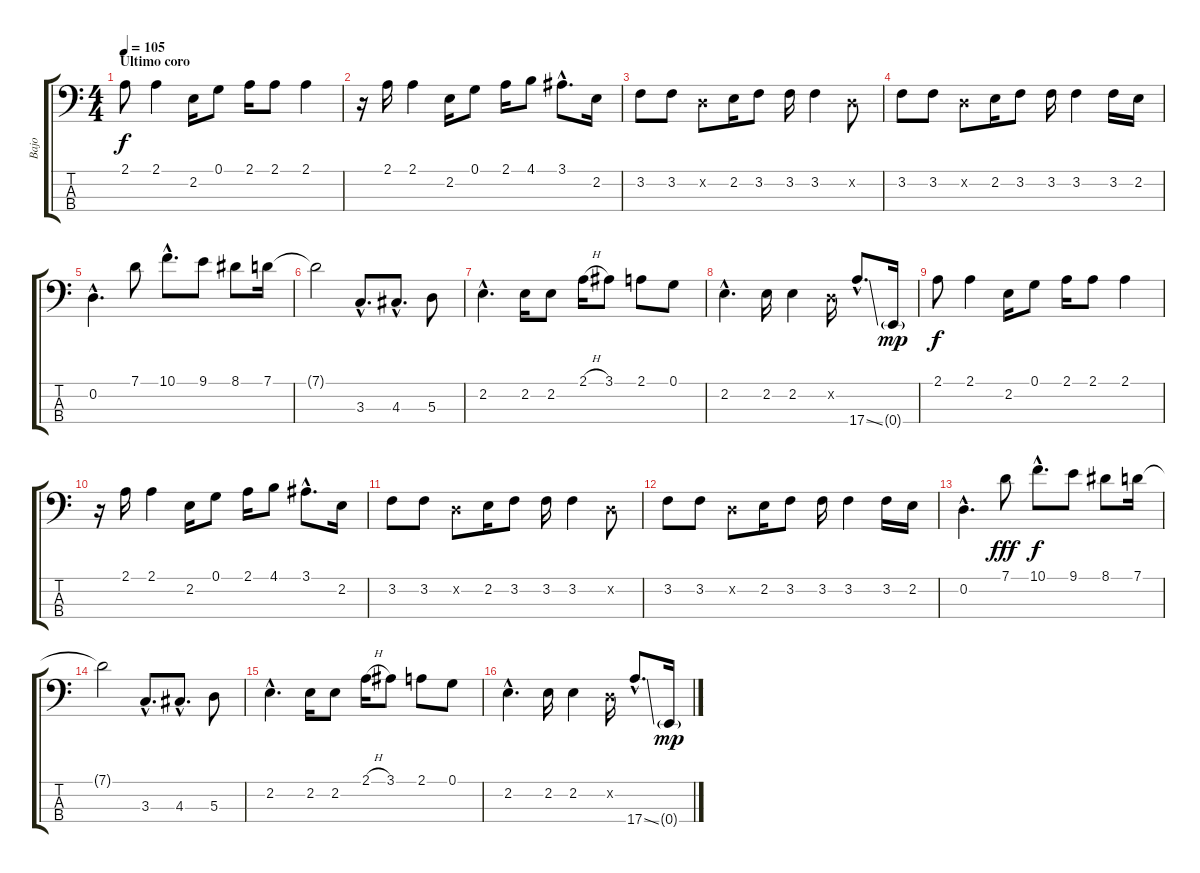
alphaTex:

\track ("Bajo" "Bajo") {instrument electricbassfinger}
\staff {score tabs}
\tuning (G2 D2 A1 E1) {hide}
\ts (4 4)
\section ("" "Ultimo coro")
\tempo 105
\clef f4
\ks c
2.1.8{dy f} 2.1.4 2.2.16 0.1.8 2.1.16 2.1.8 2.1.4 |
r.16 2.1.16 2.1.4 2.2.16 0.1.8 2.1.16 4.1.8 3.1{hac}.8{d} 2.2.16 |
3.2.8 3.2.8 0.2{x}.8 2.2.16 3.2.8 3.2.16 3.2.4 0.2{x}.8 |
3.2.8 3.2.8 0.2{x}.8 2.2.16 3.2.8 3.2.16 3.2.4 3.2.16 2.2.16 |
0.2{hac}.4{d} 7.1.8 10.1{hac}.8{d} 9.1.8 8.1.8 7.1.16 |
7.1{t}.2 3.3{hac}.8{d} 4.3{hac}.8{d} 5.3.8 |
2.2{hac}.4{d} 2.2.16 2.2.8 2.1{h}.16 3.1.8 2.1.8 0.1.8 |
2.2{hac}.4{d} 2.2.16 2.2.4 0.2{x}.16 17.4{ss hac}.8{d} 0.4{g}.16{dy mp} |
2.1.8{dy f} 2.1.4 2.2.16 0.1.8 2.1.16 2.1.8 2.1.4 |
r.16 2.1.16 2.1.4 2.2.16 0.1.8 2.1.16 4.1.8 3.1{hac}.8{d} 2.2.16 |
3.2.8 3.2.8 0.2{x}.8 2.2.16 3.2.8 3.2.16 3.2.4 0.2{x}.8 |
3.2.8 3.2.8 0.2{x}.8 2.2.16 3.2.8 3.2.16 3.2.4 3.2.16 2.2.16 |
0.2{hac}.4{d} 7.1.8{dy fff} 10.1{hac}.8{d dy f} 9.1.8 8.1.8 7.1.16 |
7.1{t}.2 3.3{hac}.8{d} 4.3{hac}.8{d} 5.3.8 |
2.2{hac}.4{d} 2.2.16 2.2.8 2.1{h}.16 3.1.8 2.1.8 0.1.8 |
2.2{hac}.4{d} 2.2.16 2.2.4 0.2{x}.16 17.4{ss hac}.8{d} 0.4{g}.16{dy mp}
